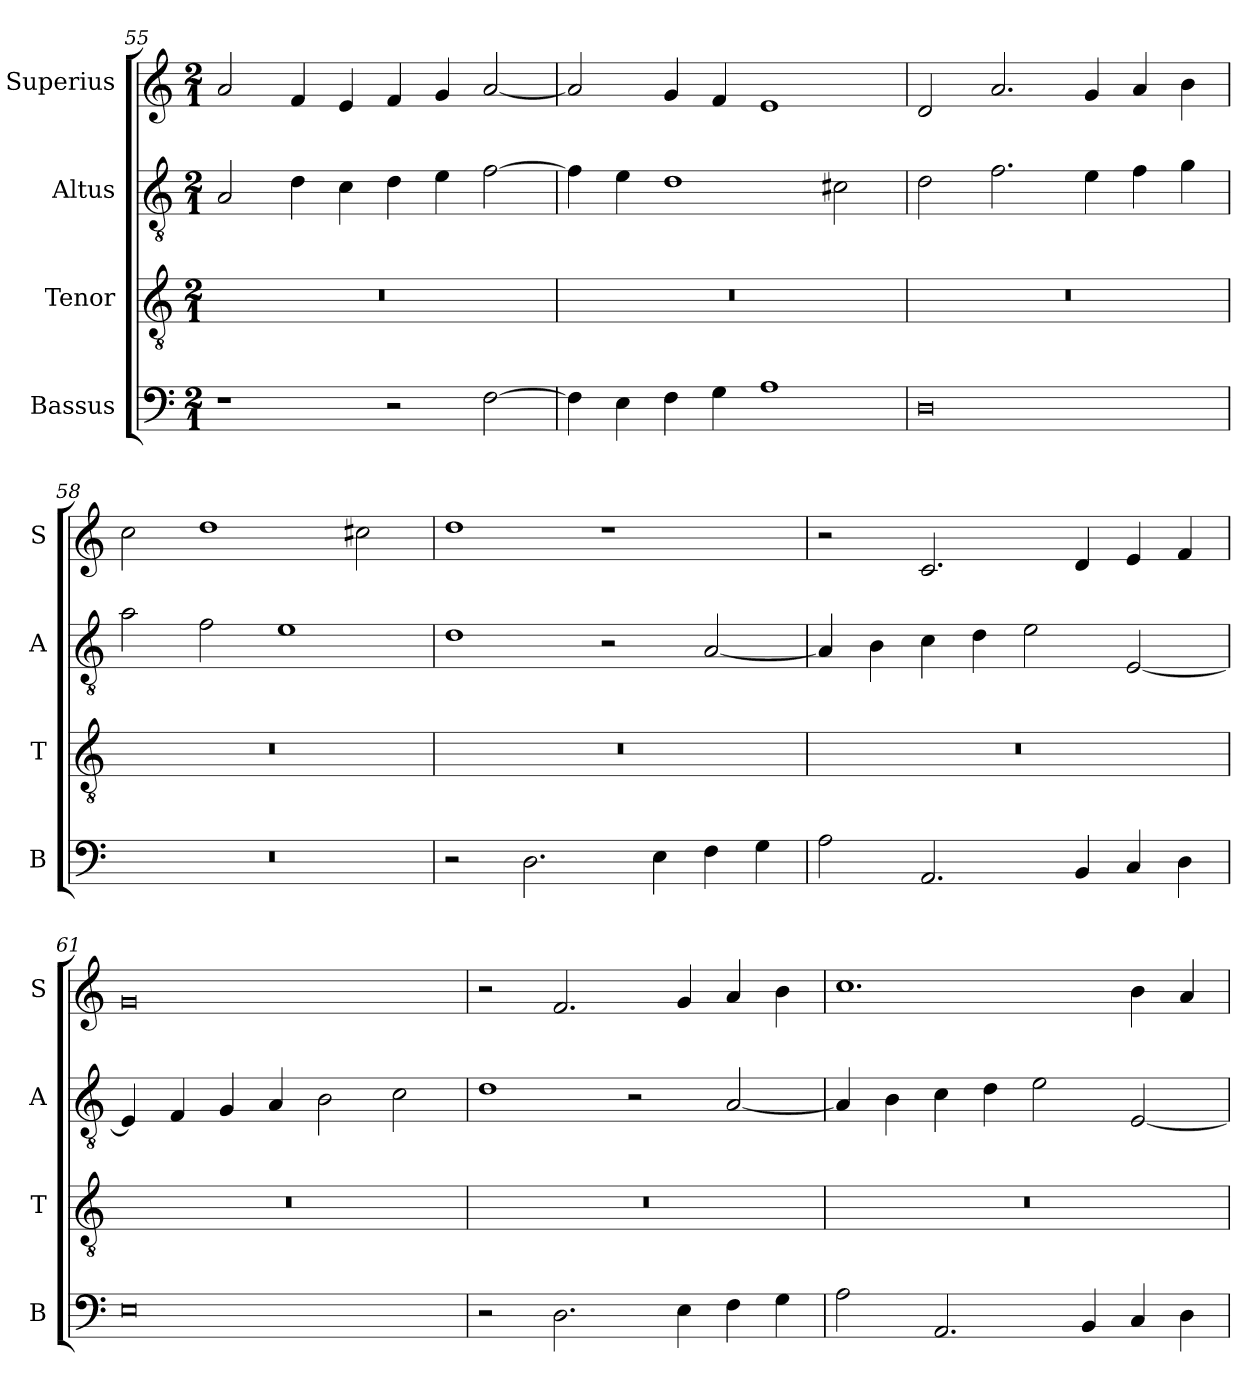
**kern	**kern	**kern	**kern
*part4	*part3	*part2	*part1
*staff4	*staff3	*staff2	*staff1
*I"Bassus	*I"Tenor	*I"Altus	*I"Superius
*I'B	*I'T	*I'A	*I'S
*clefF4	*clefGv2	*clefGv2	*clefG2
*k[]	*k[]	*k[]	*k[]
*M2/1	*M2/1	*M2/1	*M2/1
=55	=55	=55	=55
1r	0r	2A/	2a/
.	.	4d\	4f/
.	.	4c\	4e/
2r	.	4d\	4f/
.	.	4e\	4g/
[2F\	.	[2f\	[2a/
=56	=56	=56	=56
4F\]	0r	4f\]	2a/]
4E\	.	4e\	.
4F\	.	1d	4g/
4G\	.	.	4f/
1A	.	.	1e
.	.	2c#X\	.
=57	=57	=57	=57
0D	0r	2d\	2d/
.	.	2.f\	2.a/
.	.	4e\	4g/
.	.	4f\	4a/
.	.	4g\	4b\
=58	=58	=58	=58
0r	0r	2a\	2cc\
.	.	2f\	1dd
.	.	1e	.
.	.	.	2cc#X\
=59	=59	=59	=59
2r	0r	1d	1dd
2.D\	.	.	.
.	.	2r	1r
4E\	.	.	.
4F\	.	[2A/	.
4G\	.	.	.
=60	=60	=60	=60
2A\	0r	4A/]	2r
.	.	4B\	.
2.AA/	.	4c\	2.c/
.	.	4d\	.
.	.	2e\	.
4BB/	.	.	4d/
4C/	.	[2E/	4e/
4D\	.	.	4f/
=61	=61	=61	=61
0E	0r	4E/]	0g
.	.	4F/	.
.	.	4G/	.
.	.	4A/	.
.	.	2B\	.
.	.	2c\	.
=62	=62	=62	=62
2r	0r	1d	2r
2.D\	.	.	2.f/
.	.	2r	.
4E\	.	.	4g/
4F\	.	[2A/	4a/
4G\	.	.	4b\
=63	=63	=63	=63
2A\	0r	4A/]	1.cc
.	.	4B\	.
2.AA/	.	4c\	.
.	.	4d\	.
.	.	2e\	.
4BB/	.	.	.
4C/	.	[2E/	4b\
4D\	.	.	4a/
=	=	=	=
*-	*-	*-	*-
